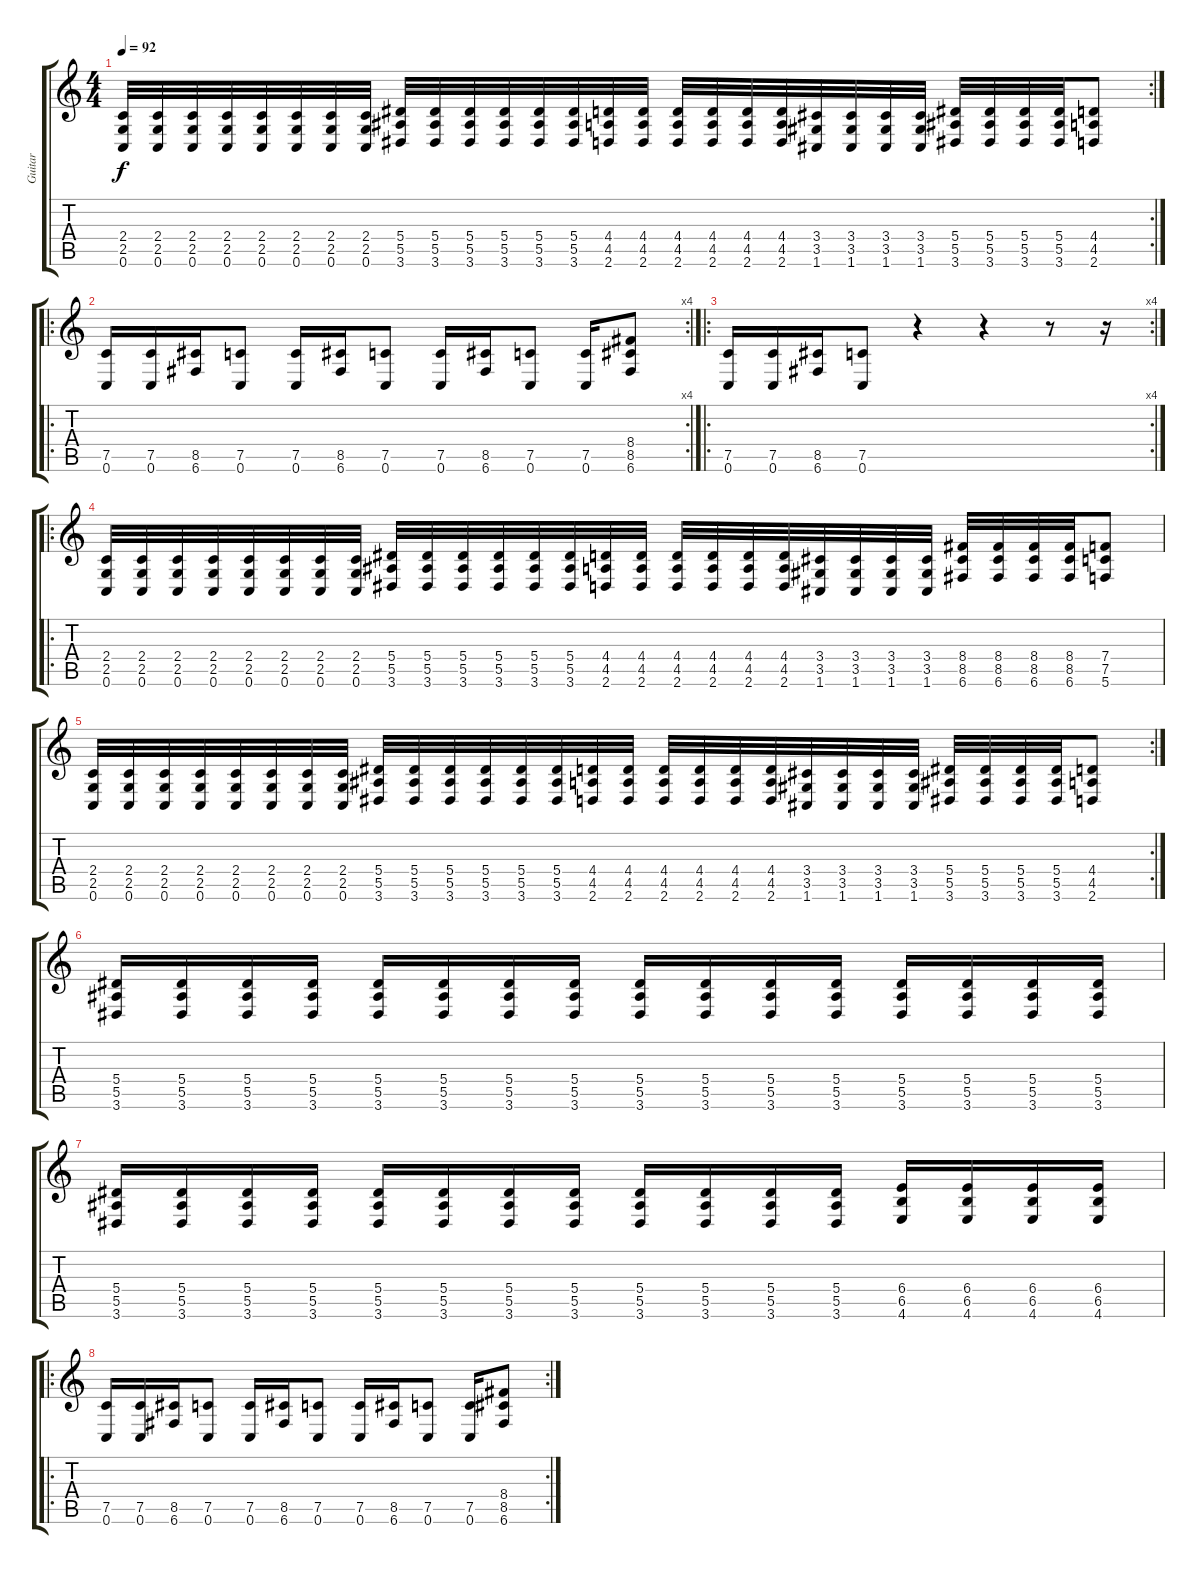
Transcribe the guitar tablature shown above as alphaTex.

\track ("Guitar" "Guitar") {instrument overdrivenguitar}
\staff {score tabs}
\tuning (C4 G3 Eb3 Bb2 F2 C2) {hide}
\rc 2
\ts (4 4)
\tempo 92
\clef g2
\ks c
(2.4 2.5 0.6).32{dy f} (2.4 2.5 0.6).32 (2.4 2.5 0.6).32 (2.4 2.5 0.6).32 (2.4 2.5 0.6).32 (2.4 2.5 0.6).32 (2.4 2.5 0.6).32 (2.4 2.5 0.6).32 (5.4 5.5 3.6).32 (5.4 5.5 3.6).32 (5.4 5.5 3.6).32 (5.4 5.5 3.6).32 (5.4 5.5 3.6).32 (5.4 5.5 3.6).32 (4.4 4.5 2.6).32 (4.4 4.5 2.6).32 (4.4 4.5 2.6).32 (4.4 4.5 2.6).32 (4.4 4.5 2.6).32 (4.4 4.5 2.6).32 (3.4 3.5 1.6).32 (3.4 3.5 1.6).32 (3.4 3.5 1.6).32 (3.4 3.5 1.6).32 (5.4 5.5 3.6).32 (5.4 5.5 3.6).32 (5.4 5.5 3.6).32 (5.4 5.5 3.6).32 (4.4 4.5 2.6).8 |
\ro
\rc 4
(7.5 0.6).16 (7.5 0.6).16 (8.5 6.6).16 (7.5 0.6).8 (7.5 0.6).16 (8.5 6.6).16 (7.5 0.6).8 (7.5 0.6).16 (8.5 6.6).16 (7.5 0.6).8 (7.5 0.6).16 (8.4 8.5 6.6).8 |
\ro
\rc 4
(7.5 0.6).16 (7.5 0.6).16 (8.5 6.6).16 (7.5 0.6).8 r.4 r.4 r.8 r.16 |
\ro
(2.4 2.5 0.6).32 (2.4 2.5 0.6).32 (2.4 2.5 0.6).32 (2.4 2.5 0.6).32 (2.4 2.5 0.6).32 (2.4 2.5 0.6).32 (2.4 2.5 0.6).32 (2.4 2.5 0.6).32 (5.4 5.5 3.6).32 (5.4 5.5 3.6).32 (5.4 5.5 3.6).32 (5.4 5.5 3.6).32 (5.4 5.5 3.6).32 (5.4 5.5 3.6).32 (4.4 4.5 2.6).32 (4.4 4.5 2.6).32 (4.4 4.5 2.6).32 (4.4 4.5 2.6).32 (4.4 4.5 2.6).32 (4.4 4.5 2.6).32 (3.4 3.5 1.6).32 (3.4 3.5 1.6).32 (3.4 3.5 1.6).32 (3.4 3.5 1.6).32 (8.4 8.5 6.6).32 (8.4 8.5 6.6).32 (8.4 8.5 6.6).32 (8.4 8.5 6.6).32 (7.4 7.5 5.6).8 |
\rc 2
(2.4 2.5 0.6).32 (2.4 2.5 0.6).32 (2.4 2.5 0.6).32 (2.4 2.5 0.6).32 (2.4 2.5 0.6).32 (2.4 2.5 0.6).32 (2.4 2.5 0.6).32 (2.4 2.5 0.6).32 (5.4 5.5 3.6).32 (5.4 5.5 3.6).32 (5.4 5.5 3.6).32 (5.4 5.5 3.6).32 (5.4 5.5 3.6).32 (5.4 5.5 3.6).32 (4.4 4.5 2.6).32 (4.4 4.5 2.6).32 (4.4 4.5 2.6).32 (4.4 4.5 2.6).32 (4.4 4.5 2.6).32 (4.4 4.5 2.6).32 (3.4 3.5 1.6).32 (3.4 3.5 1.6).32 (3.4 3.5 1.6).32 (3.4 3.5 1.6).32 (5.4 5.5 3.6).32 (5.4 5.5 3.6).32 (5.4 5.5 3.6).32 (5.4 5.5 3.6).32 (4.4 4.5 2.6).8 |
(5.4 5.5 3.6).16 (5.4 5.5 3.6).16 (5.4 5.5 3.6).16 (5.4 5.5 3.6).16 (5.4 5.5 3.6).16 (5.4 5.5 3.6).16 (5.4 5.5 3.6).16 (5.4 5.5 3.6).16 (5.4 5.5 3.6).16 (5.4 5.5 3.6).16 (5.4 5.5 3.6).16 (5.4 5.5 3.6).16 (5.4 5.5 3.6).16 (5.4 5.5 3.6).16 (5.4 5.5 3.6).16 (5.4 5.5 3.6).16 |
(5.4 5.5 3.6).16 (5.4 5.5 3.6).16 (5.4 5.5 3.6).16 (5.4 5.5 3.6).16 (5.4 5.5 3.6).16 (5.4 5.5 3.6).16 (5.4 5.5 3.6).16 (5.4 5.5 3.6).16 (5.4 5.5 3.6).16 (5.4 5.5 3.6).16 (5.4 5.5 3.6).16 (5.4 5.5 3.6).16 (6.4 6.5 4.6).16 (6.4 6.5 4.6).16 (6.4 6.5 4.6).16 (6.4 6.5 4.6).16 |
\ro
\rc 2
(7.5 0.6).16 (7.5 0.6).16 (8.5 6.6).16 (7.5 0.6).8 (7.5 0.6).16 (8.5 6.6).16 (7.5 0.6).8 (7.5 0.6).16 (8.5 6.6).16 (7.5 0.6).8 (7.5 0.6).16 (8.4 8.5 6.6).8
